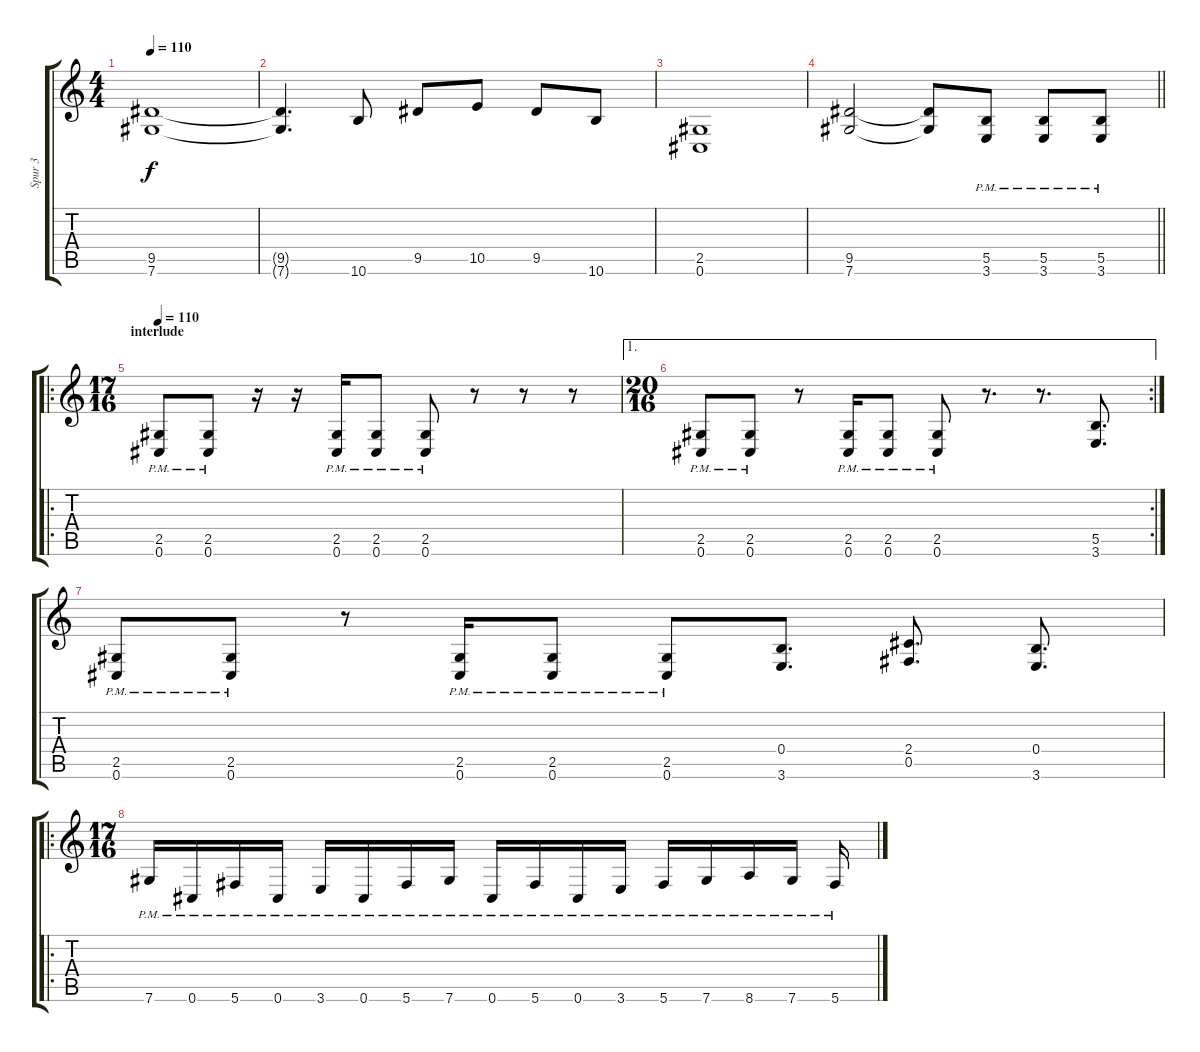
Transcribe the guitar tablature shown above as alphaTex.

\track ("Spur 3" "Spur 3") {instrument distortionguitar}
\staff {score tabs}
\tuning (Db4 Ab3 E3 B2 Gb2 Db2) {hide}
\ts (4 4)
\tempo 110
\clef g2
\ks c
(9.5 7.6).1{dy f} |
(9.5{t} 7.6{t}).4{d} 10.6.8 9.5.8 10.5.8 9.5.8 10.6.8 |
(2.5 0.6).1 |
\barLineRight lightlight
(9.5 7.6).2 (9.5{t} 7.6{t}).8 (5.5{pm} 3.6{pm}).8 (5.5{pm} 3.6{pm}).8 (5.5{pm} 3.6{pm}).8 |
\ro
\ts (17 16)
\section ("" "interlude")
\tempo 110
(2.5{pm} 0.6{pm}).8 (2.5{pm} 0.6{pm}).8 r.16 r.16 (2.5{pm} 0.6{pm}).16 (2.5{pm} 0.6{pm}).8 (2.5{pm} 0.6{pm}).8 r.8 r.8 r.8 |
\ae 1
\rc 2
\ts (20 16)
(2.5{pm} 0.6{pm}).8 (2.5{pm} 0.6{pm}).8 r.8 (2.5{pm} 0.6{pm}).16 (2.5{pm} 0.6{pm}).8 (2.5{pm} 0.6{pm}).8 r.8{d} r.8{d} (5.5 3.6).8{d} |
(2.5{pm} 0.6{pm}).8 (2.5{pm} 0.6{pm}).8 r.8 (2.5{pm} 0.6{pm}).16 (2.5{pm} 0.6{pm}).8 (2.5{pm} 0.6{pm}).8 (0.4 3.6).8{d} (2.4 0.5).8{d} (0.4 3.6).8{d} |
\ro
\ts (17 16)
7.6{pm}.16 0.6{pm}.16 5.6{pm}.16 0.6{pm}.16 3.6{pm}.16 0.6{pm}.16 5.6{pm}.16 7.6{pm}.16 0.6{pm}.16 5.6{pm}.16 0.6{pm}.16 3.6{pm}.16 5.6{pm}.16 7.6{pm}.16 8.6{pm}.16 7.6{pm}.16 5.6{pm}.16
